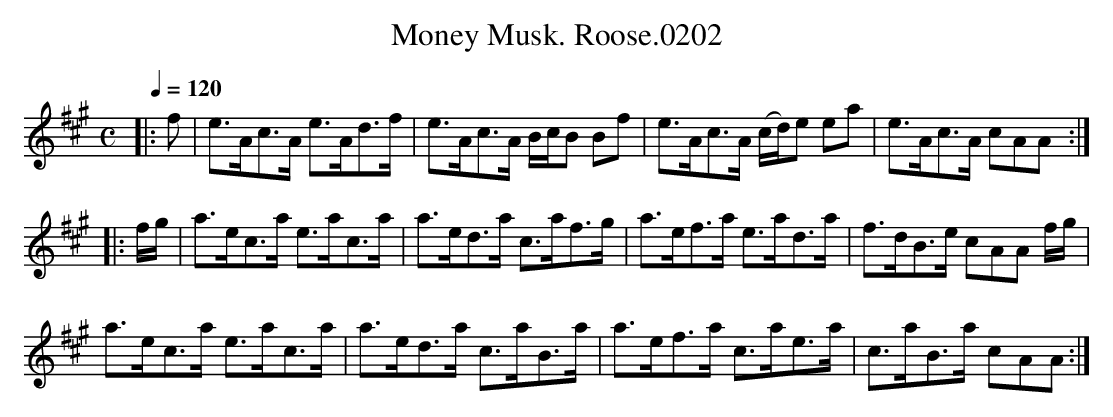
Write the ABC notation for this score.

X:1
T:Money Musk. Roose.0202
M:C
L:1/8
Q:1/4=120
K:A
|: f | e>Ac>A e>Ad>f | e>Ac>A B/c/B Bf | e>Ac>A (c/d/)e ea | e>Ac>A cAA :|
|: f/g/ | a>ec>a e>ac>a | a>ed>a c>af>g | a>ef>a e>ad>a | f>dB>e cAA f/g/ |
a>ec>a e>ac>a | a>ed>a c>aB>a | a>ef>a c>ae>a | c>aB>a cAA :|
